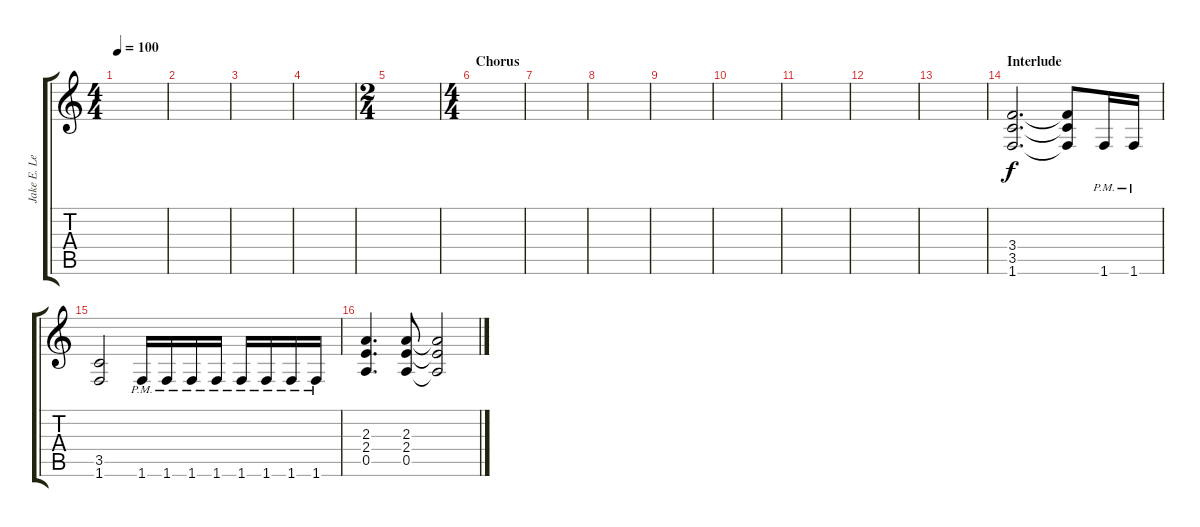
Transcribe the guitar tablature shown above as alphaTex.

\track ("Jake E. Lee" "Jake E. Le") {instrument overdrivenguitar}
\staff {score tabs}
\tuning (E4 B3 G3 D3 A2 E2) {hide}
\ts (4 4)
\tempo 100
\clef g2
\ks aminor
|
|
|
|
\ts (2 4)
|
\ts (4 4)
\section ("" "Chorus")
|
|
|
|
|
|
|
|
\section ("" "Interlude")
(3.4 3.5 1.6).2{d balance 4} (3.4{t} 3.5{t} 1.6{t}).8 1.6{pm}.16 1.6{pm}.16 |
(3.5 1.6).2 1.6{pm}.16 1.6{pm}.16 1.6{pm}.16 1.6{pm}.16 1.6{pm}.16 1.6{pm}.16 1.6{pm}.16 1.6{pm}.16 |
(2.3 2.4 0.5).4{d} (2.3 2.4 0.5).8 (2.3{t} 2.4{t} 0.5{t}).2
